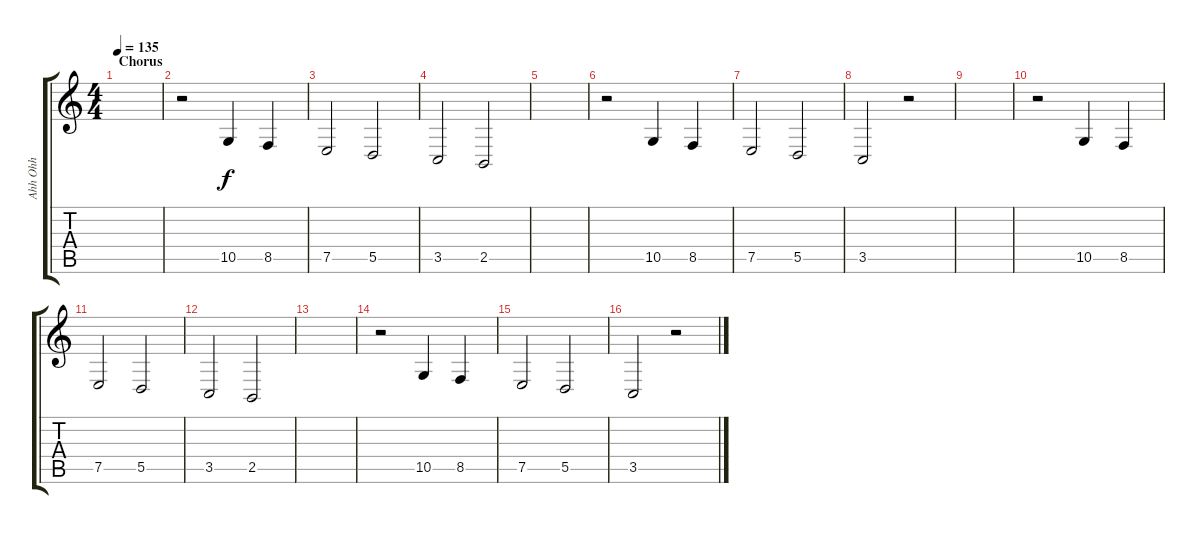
\track ("Ahh Ohh" "Ahh Ohh") {instrument choiraahs}
\staff {score tabs}
\tuning (E4 B3 G3 D3 A2 E2) {hide}
\ts (4 4)
\section ("" "Chorus")
\tempo 135
\clef g2
\ks c
|
r.2 10.5.4 8.5.4 |
7.5.2 5.5.2 |
3.5.2 2.5.2 |
|
r.2 10.5.4 8.5.4 |
7.5.2 5.5.2 |
3.5.2 r.2 |
|
r.2 10.5.4 8.5.4 |
7.5.2 5.5.2 |
3.5.2 2.5.2 |
|
r.2 10.5.4 8.5.4 |
7.5.2 5.5.2 |
3.5.2 r.2
